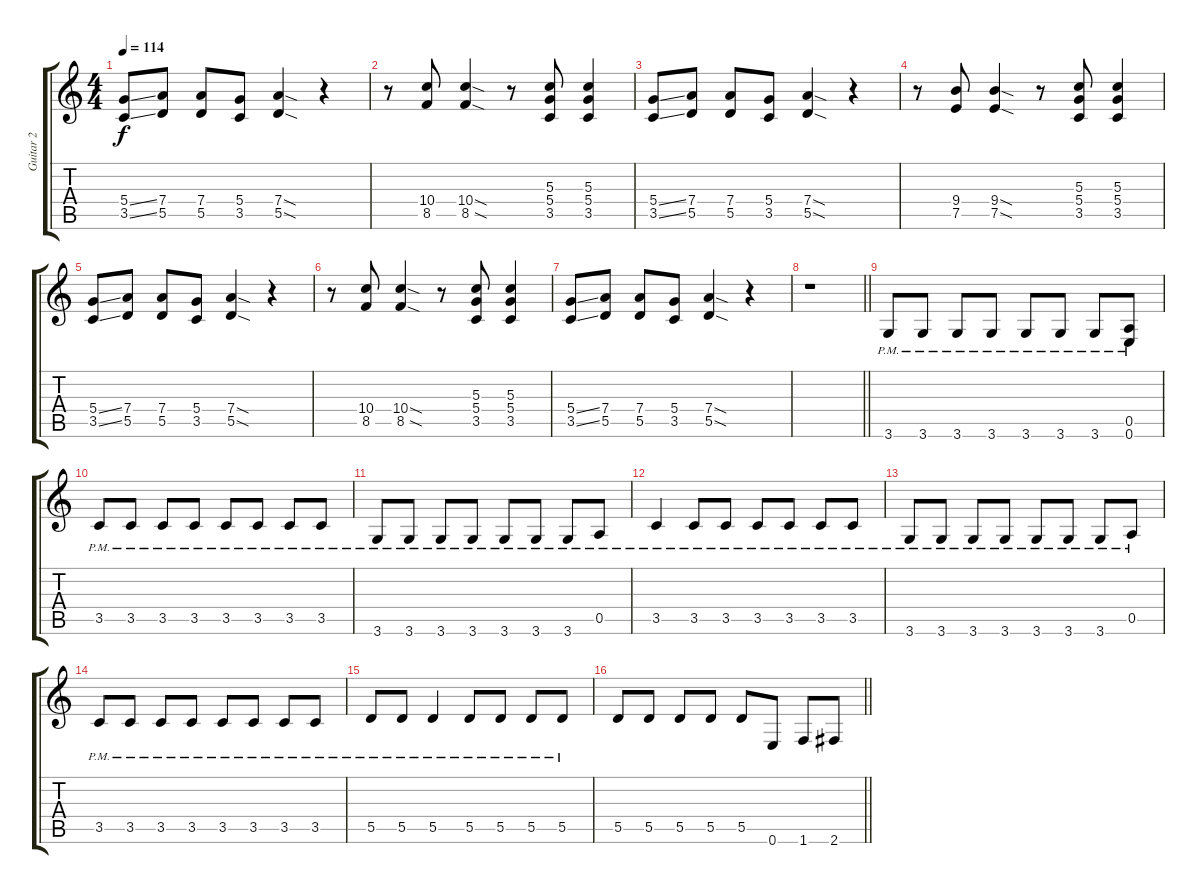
\track ("Guitar 2" "Guitar 2") {instrument overdrivenguitar}
\staff {score tabs}
\tuning (E4 B3 G3 D3 A2 E2) {hide}
\ts (4 4)
\tempo 114
\clef g2
\ks c
(5.4{ss} 3.5{ss}).8{dy f} (7.4 5.5).8 (7.4 5.5).8 (5.4 3.5).8 (7.4{sod} 5.5{sod}).4 r.4 |
r.8 (10.4 8.5).8 (10.4{sod} 8.5{sod}).4 r.8 (5.3 5.4 3.5).8 (5.3 5.4 3.5).4 |
(5.4{ss} 3.5{ss}).8 (7.4 5.5).8 (7.4 5.5).8 (5.4 3.5).8 (7.4{sod} 5.5{sod}).4 r.4 |
r.8 (9.4 7.5).8 (9.4{sod} 7.5{sod}).4 r.8 (5.3 5.4 3.5).8 (5.3 5.4 3.5).4 |
(5.4{ss} 3.5{ss}).8 (7.4 5.5).8 (7.4 5.5).8 (5.4 3.5).8 (7.4{sod} 5.5{sod}).4 r.4 |
r.8 (10.4 8.5).8 (10.4{sod} 8.5{sod}).4 r.8 (5.3 5.4 3.5).8 (5.3 5.4 3.5).4 |
(5.4{ss} 3.5{ss}).8 (7.4 5.5).8 (7.4 5.5).8 (5.4 3.5).8 (7.4{sod} 5.5{sod}).4 r.4 |
\barLineRight lightlight
r.1 |
3.6{pm}.8 3.6{pm}.8 3.6{pm}.8 3.6{pm}.8 3.6{pm}.8 3.6{pm}.8 3.6{pm}.8 (0.5{pm} 0.6{pm}).8 |
3.5{pm}.8 3.5{pm}.8 3.5{pm}.8 3.5{pm}.8 3.5{pm}.8 3.5{pm}.8 3.5{pm}.8 3.5{pm}.8 |
3.6{pm}.8 3.6{pm}.8 3.6{pm}.8 3.6{pm}.8 3.6{pm}.8 3.6{pm}.8 3.6{pm}.8 0.5{pm}.8 |
3.5{pm}.4 3.5{pm}.8 3.5{pm}.8 3.5{pm}.8 3.5{pm}.8 3.5{pm}.8 3.5{pm}.8 |
3.6{pm}.8 3.6{pm}.8 3.6{pm}.8 3.6{pm}.8 3.6{pm}.8 3.6{pm}.8 3.6{pm}.8 0.5{pm}.8 |
3.5{pm}.8 3.5{pm}.8 3.5{pm}.8 3.5{pm}.8 3.5{pm}.8 3.5{pm}.8 3.5{pm}.8 3.5{pm}.8 |
5.5{pm}.8 5.5{pm}.8 5.5{pm}.4 5.5{pm}.8 5.5{pm}.8 5.5{pm}.8 5.5{pm}.8 |
\barLineRight lightlight
5.5.8 5.5.8 5.5.8 5.5.8 5.5.8 0.6.8 1.6.8 2.6.8
